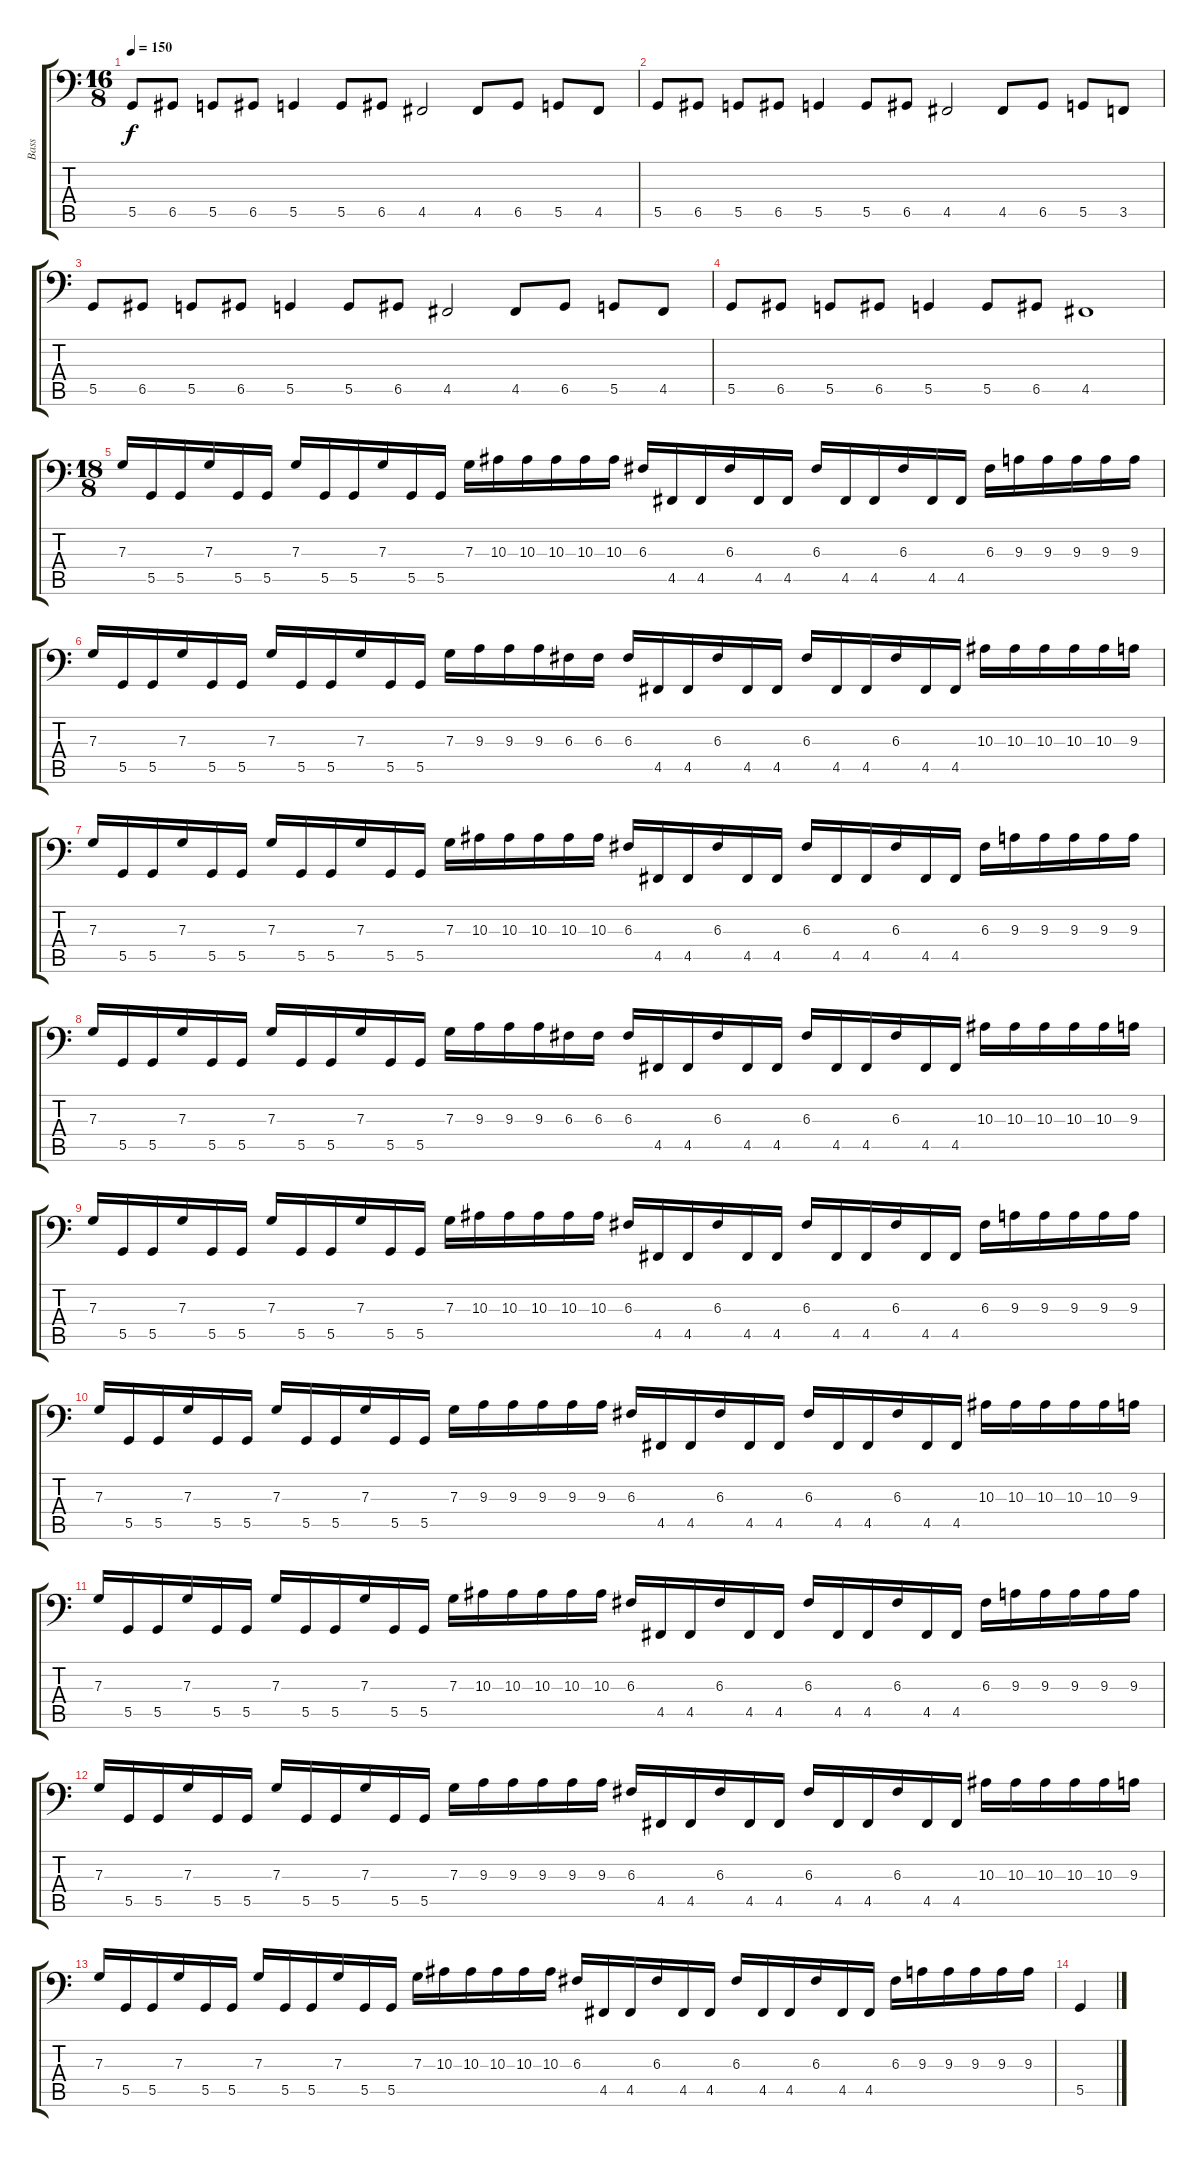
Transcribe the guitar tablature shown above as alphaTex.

\track ("Bass" "Bass") {instrument electricbassfinger}
\staff {score tabs}
\tuning (A2 F2 C2 G1 D1 G0) {hide}
\ts (16 8)
\tempo 150
\clef f4
\ks c
5.5.8{dy f} 6.5.8 5.5.8 6.5.8 5.5.4 5.5.8 6.5.8 4.5.2 4.5.8 6.5.8 5.5.8 4.5.8 |
5.5.8 6.5.8 5.5.8 6.5.8 5.5.4 5.5.8 6.5.8 4.5.2 4.5.8 6.5.8 5.5.8 3.5.8 |
5.5.8 6.5.8 5.5.8 6.5.8 5.5.4 5.5.8 6.5.8 4.5.2 4.5.8 6.5.8 5.5.8 4.5.8 |
5.5.8 6.5.8 5.5.8 6.5.8 5.5.4 5.5.8 6.5.8 4.5.1 |
\ts (18 8)
7.3.16 5.5.16 5.5.16 7.3.16 5.5.16 5.5.16 7.3.16 5.5.16 5.5.16 7.3.16 5.5.16 5.5.16 7.3.16 10.3.16 10.3.16 10.3.16 10.3.16 10.3.16 6.3.16 4.5.16 4.5.16 6.3.16 4.5.16 4.5.16 6.3.16 4.5.16 4.5.16 6.3.16 4.5.16 4.5.16 6.3.16 9.3.16 9.3.16 9.3.16 9.3.16 9.3.16 |
7.3.16 5.5.16 5.5.16 7.3.16 5.5.16 5.5.16 7.3.16 5.5.16 5.5.16 7.3.16 5.5.16 5.5.16 7.3.16 9.3.16 9.3.16 9.3.16 6.3.16 6.3.16 6.3.16 4.5.16 4.5.16 6.3.16 4.5.16 4.5.16 6.3.16 4.5.16 4.5.16 6.3.16 4.5.16 4.5.16 10.3.16 10.3.16 10.3.16 10.3.16 10.3.16 9.3.16 |
7.3.16 5.5.16 5.5.16 7.3.16 5.5.16 5.5.16 7.3.16 5.5.16 5.5.16 7.3.16 5.5.16 5.5.16 7.3.16 10.3.16 10.3.16 10.3.16 10.3.16 10.3.16 6.3.16 4.5.16 4.5.16 6.3.16 4.5.16 4.5.16 6.3.16 4.5.16 4.5.16 6.3.16 4.5.16 4.5.16 6.3.16 9.3.16 9.3.16 9.3.16 9.3.16 9.3.16 |
7.3.16 5.5.16 5.5.16 7.3.16 5.5.16 5.5.16 7.3.16 5.5.16 5.5.16 7.3.16 5.5.16 5.5.16 7.3.16 9.3.16 9.3.16 9.3.16 6.3.16 6.3.16 6.3.16 4.5.16 4.5.16 6.3.16 4.5.16 4.5.16 6.3.16 4.5.16 4.5.16 6.3.16 4.5.16 4.5.16 10.3.16 10.3.16 10.3.16 10.3.16 10.3.16 9.3.16 |
7.3.16 5.5.16 5.5.16 7.3.16 5.5.16 5.5.16 7.3.16 5.5.16 5.5.16 7.3.16 5.5.16 5.5.16 7.3.16 10.3.16 10.3.16 10.3.16 10.3.16 10.3.16 6.3.16 4.5.16 4.5.16 6.3.16 4.5.16 4.5.16 6.3.16 4.5.16 4.5.16 6.3.16 4.5.16 4.5.16 6.3.16 9.3.16 9.3.16 9.3.16 9.3.16 9.3.16 |
7.3.16 5.5.16 5.5.16 7.3.16 5.5.16 5.5.16 7.3.16 5.5.16 5.5.16 7.3.16 5.5.16 5.5.16 7.3.16 9.3.16 9.3.16 9.3.16 9.3.16 9.3.16 6.3.16 4.5.16 4.5.16 6.3.16 4.5.16 4.5.16 6.3.16 4.5.16 4.5.16 6.3.16 4.5.16 4.5.16 10.3.16 10.3.16 10.3.16 10.3.16 10.3.16 9.3.16 |
7.3.16 5.5.16 5.5.16 7.3.16 5.5.16 5.5.16 7.3.16 5.5.16 5.5.16 7.3.16 5.5.16 5.5.16 7.3.16 10.3.16 10.3.16 10.3.16 10.3.16 10.3.16 6.3.16 4.5.16 4.5.16 6.3.16 4.5.16 4.5.16 6.3.16 4.5.16 4.5.16 6.3.16 4.5.16 4.5.16 6.3.16 9.3.16 9.3.16 9.3.16 9.3.16 9.3.16 |
7.3.16 5.5.16 5.5.16 7.3.16 5.5.16 5.5.16 7.3.16 5.5.16 5.5.16 7.3.16 5.5.16 5.5.16 7.3.16 9.3.16 9.3.16 9.3.16 9.3.16 9.3.16 6.3.16 4.5.16 4.5.16 6.3.16 4.5.16 4.5.16 6.3.16 4.5.16 4.5.16 6.3.16 4.5.16 4.5.16 10.3.16 10.3.16 10.3.16 10.3.16 10.3.16 9.3.16 |
7.3.16 5.5.16 5.5.16 7.3.16 5.5.16 5.5.16 7.3.16 5.5.16 5.5.16 7.3.16 5.5.16 5.5.16 7.3.16 10.3.16 10.3.16 10.3.16 10.3.16 10.3.16 6.3.16 4.5.16 4.5.16 6.3.16 4.5.16 4.5.16 6.3.16 4.5.16 4.5.16 6.3.16 4.5.16 4.5.16 6.3.16 9.3.16 9.3.16 9.3.16 9.3.16 9.3.16 |
5.5.4
